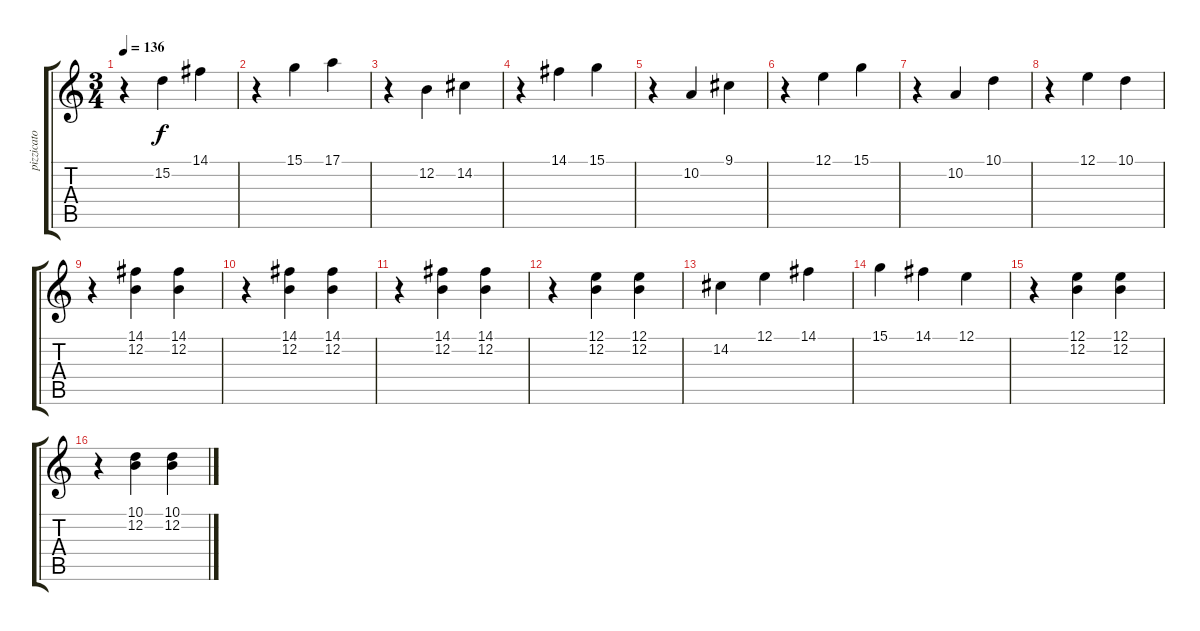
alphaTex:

\track ("pizzicato" "pizzicato") {instrument pizzicatostrings}
\staff {score tabs}
\tuning (E4 B3 G3 D3 A2 E2) {hide}
\ts (3 4)
\tempo 136
\clef g2
\ks c
r.4{dy f} 15.2.4 14.1.4 |
r.4 15.1.4 17.1.4 |
r.4 12.2.4 14.2.4 |
r.4 14.1.4 15.1.4 |
r.4 10.2.4 9.1.4 |
r.4 12.1.4 15.1.4 |
r.4 10.2.4 10.1.4 |
r.4 12.1.4 10.1.4 |
r.4 (14.1 12.2).4 (14.1 12.2).4 |
r.4 (14.1 12.2).4 (14.1 12.2).4 |
r.4 (14.1 12.2).4 (14.1 12.2).4 |
r.4 (12.1 12.2).4 (12.1 12.2).4 |
14.2.4 12.1.4 14.1.4 |
15.1.4 14.1.4 12.1.4 |
r.4 (12.1 12.2).4 (12.1 12.2).4 |
r.4 (10.1 12.2).4 (10.1 12.2).4
